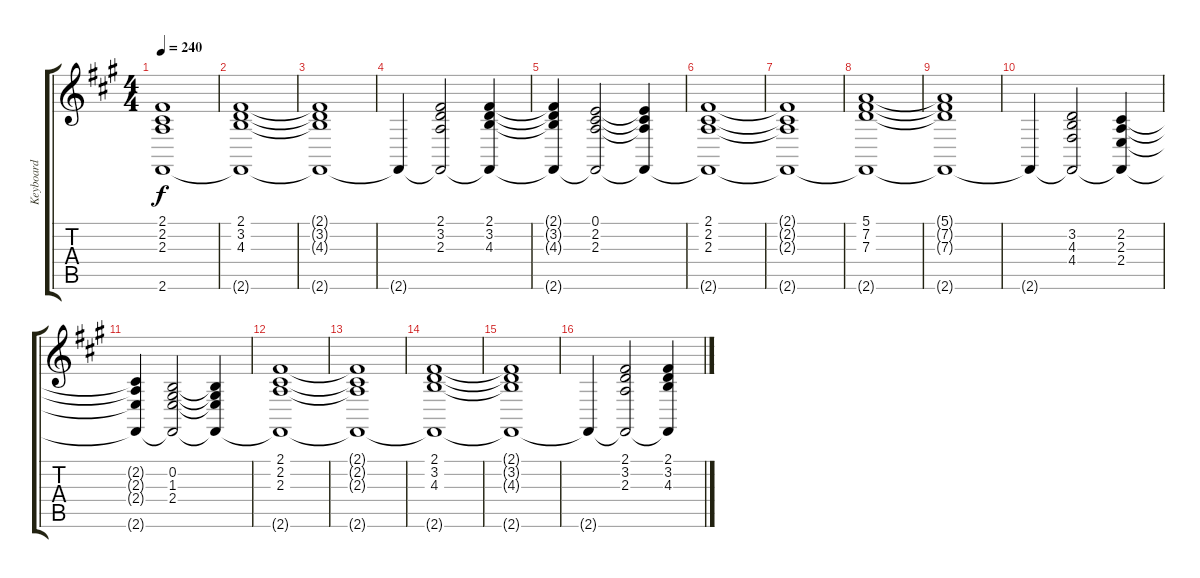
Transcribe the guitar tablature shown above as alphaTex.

\track ("Keyboard" "Keyboard") {instrument stringensemble1}
\staff {score tabs}
\tuning (E4 B3 G3 D3 A2 E2) {hide}
\ts (4 4)
\tempo 240
\clef g2
\ks a
(2.1{t} 2.2{t} 2.3{t} 2.6{t}).1{dy f} |
(2.1 3.2 4.3 2.6{t}).1 |
(2.1{t} 3.2{t} 4.3{t} 2.6{t}).1 |
2.6{t}.4 (2.1 3.2 2.3 2.6{t}).2 (2.1 3.2 4.3 2.6{t}).4 |
(2.1{t} 3.2{t} 4.3{t} 2.6{t}).4 (0.1 2.2 2.3 2.6{t}).2 (0.1{t} 2.2{t} 2.3{t} 2.6{t}).4 |
(2.1 2.2 2.3 2.6{t}).1 |
(2.1{t} 2.2{t} 2.3{t} 2.6{t}).1 |
(5.1 7.2 7.3 2.6{t}).1 |
(5.1{t} 7.2{t} 7.3{t} 2.6{t}).1 |
2.6{t}.4 (3.2 4.3 4.4 2.6{t}).2 (2.2 2.3 2.4 2.6{t}).4 |
(2.2{t} 2.3{t} 2.4{t} 2.6{t}).4 (0.2 1.3 2.4 2.6{t}).2 (0.2{t} 1.3{t} 2.4{t} 2.6{t}).4 |
(2.1 2.2 2.3 2.6{t}).1 |
(2.1{t} 2.2{t} 2.3{t} 2.6{t}).1 |
(2.1 3.2 4.3 2.6{t}).1 |
(2.1{t} 3.2{t} 4.3{t} 2.6{t}).1 |
2.6{t}.4 (2.1 3.2 2.3 2.6{t}).2 (2.1 3.2 4.3 2.6{t}).4
